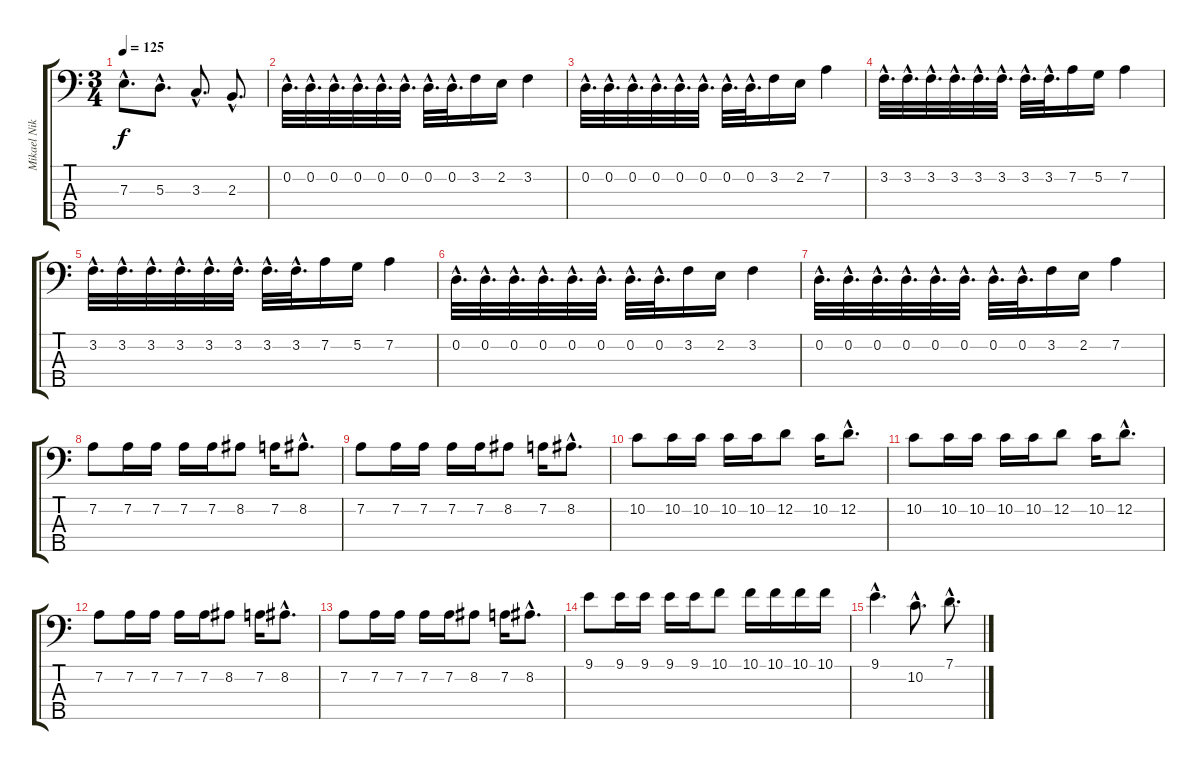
\track ("Mikael Niklasson" "Mikael Nik") {instrument electricbassfinger}
\staff {score tabs}
\tuning (G2 D2 A1 E1 B0) {hide}
\ts (3 4)
\tempo 125
\clef f4
\ks c
7.3{hac}.8{d dy f} 5.3{hac}.8{d} 3.3{hac}.8{d} 2.3{hac}.8{d} |
0.2{hac}.32{d} 0.2{hac}.32{d} 0.2{hac}.32{d} 0.2{hac}.32{d} 0.2{hac}.32{d} 0.2{hac}.32{d} 0.2{hac}.32{d} 0.2{hac}.32{d} 3.2.16 2.2.16 3.2.4 |
0.2{hac}.32{d} 0.2{hac}.32{d} 0.2{hac}.32{d} 0.2{hac}.32{d} 0.2{hac}.32{d} 0.2{hac}.32{d} 0.2{hac}.32{d} 0.2{hac}.32{d} 3.2.16 2.2.16 7.2.4 |
3.2{hac}.32{d} 3.2{hac}.32{d} 3.2{hac}.32{d} 3.2{hac}.32{d} 3.2{hac}.32{d} 3.2{hac}.32{d} 3.2{hac}.32{d} 3.2{hac}.32{d} 7.2.16 5.2.16 7.2.4 |
3.2{hac}.32{d} 3.2{hac}.32{d} 3.2{hac}.32{d} 3.2{hac}.32{d} 3.2{hac}.32{d} 3.2{hac}.32{d} 3.2{hac}.32{d} 3.2{hac}.32{d} 7.2.16 5.2.16 7.2.4 |
0.2{hac}.32{d} 0.2{hac}.32{d} 0.2{hac}.32{d} 0.2{hac}.32{d} 0.2{hac}.32{d} 0.2{hac}.32{d} 0.2{hac}.32{d} 0.2{hac}.32{d} 3.2.16 2.2.16 3.2.4 |
0.2{hac}.32{d} 0.2{hac}.32{d} 0.2{hac}.32{d} 0.2{hac}.32{d} 0.2{hac}.32{d} 0.2{hac}.32{d} 0.2{hac}.32{d} 0.2{hac}.32{d} 3.2.16 2.2.16 7.2.4 |
7.2.8 7.2.16 7.2.16 7.2.16 7.2.16 8.2.8 7.2.16 8.2{hac}.8{d} |
7.2.8 7.2.16 7.2.16 7.2.16 7.2.16 8.2.8 7.2.16 8.2{hac}.8{d} |
10.2.8 10.2.16 10.2.16 10.2.16 10.2.16 12.2.8 10.2.16 12.2{hac}.8{d} |
10.2.8 10.2.16 10.2.16 10.2.16 10.2.16 12.2.8 10.2.16 12.2{hac}.8{d} |
7.2.8 7.2.16 7.2.16 7.2.16 7.2.16 8.2.8 7.2.16 8.2{hac}.8{d} |
7.2.8 7.2.16 7.2.16 7.2.16 7.2.16 8.2.8 7.2.16 8.2{hac}.8{d} |
9.1.8 9.1.16 9.1.16 9.1.16 9.1.16 10.1.8 10.1.16 10.1.16 10.1.16 10.1.16 |
9.1{hac}.4{d} 10.2{hac}.8{d} 7.1{hac}.8{d}
